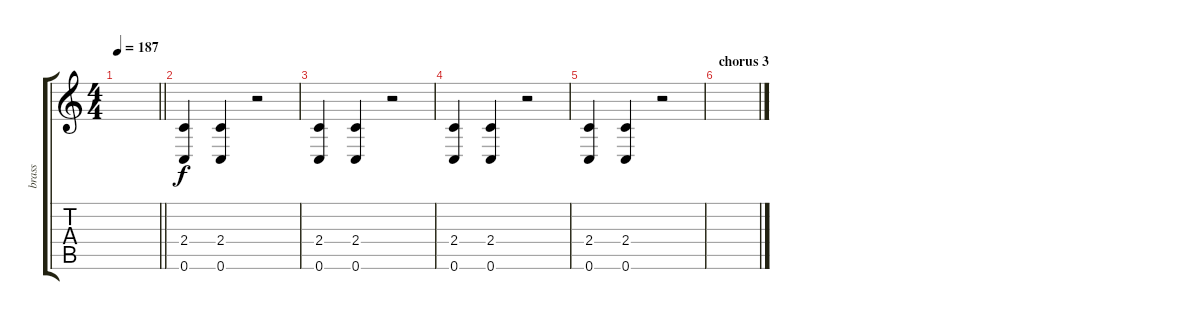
\track ("brass" "brass") {instrument slapbass2}
\staff {score tabs}
\tuning (C4 G3 Eb3 Bb2 F2 C2) {hide}
\ts (4 4)
\tempo 187
\clef g2
\barLineRight lightlight
\ks c
|
(2.4 0.6).4 (2.4 0.6).4 r.2 |
(2.4 0.6).4 (2.4 0.6).4 r.2 |
(2.4 0.6).4 (2.4 0.6).4 r.2 |
(2.4 0.6).4 (2.4 0.6).4 r.2 |
\section ("" "chorus 3")
